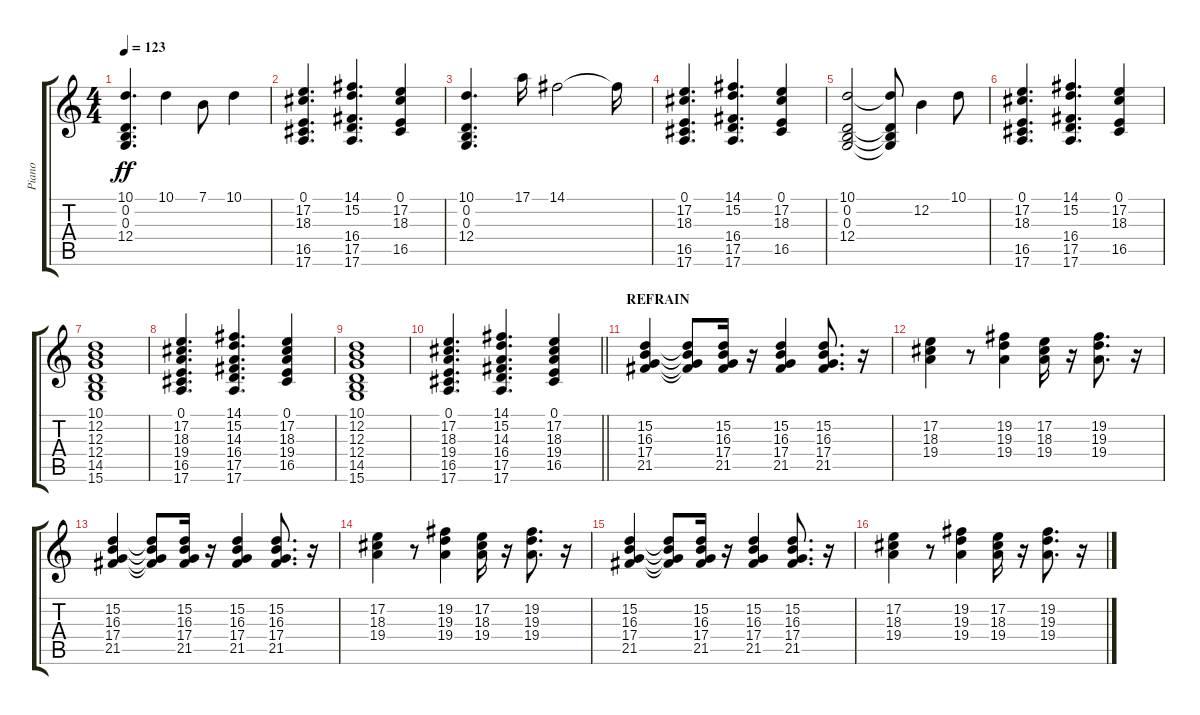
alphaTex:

\track ("Piano" "Piano") {instrument electricpiano1}
\staff {score tabs}
\tuning (E4 B3 G3 D3 A2 E2) {hide}
\ts (4 4)
\tempo 123
\clef g2
\ks c
(10.1 0.2 0.3 12.4).4{d dy ff} 10.1.4 7.1.8 10.1.4 |
(0.1 17.2 18.3 16.5 17.6).4{d} (14.1 15.2 16.4 17.5 17.6).4{d} (0.1 17.2 18.3 16.5).4 |
(10.1 0.2 0.3 12.4).4{d} 17.1.16 14.1.2 14.1{t}.16 |
(0.1 17.2 18.3 16.5 17.6).4{d} (14.1 15.2 16.4 17.5 17.6).4{d} (0.1 17.2 18.3 16.5).4 |
(10.1 0.2 0.3 12.4).2 (10.1{t} 0.2{t} 0.3{t} 12.4{t}).8 12.2.4 10.1.8 |
(0.1 17.2 18.3 16.5 17.6).4{d} (14.1 15.2 16.4 17.5 17.6).4{d} (0.1 17.2 18.3 16.5).4 |
(10.1 12.2 12.3 12.4 14.5 15.6).1 |
(0.1 17.2 18.3 19.4 16.5 17.6).4{d} (14.1 15.2 14.3 16.4 17.5 17.6).4{d} (0.1 17.2 18.3 19.4 16.5).4 |
(10.1 12.2 12.3 12.4 14.5 15.6).1 |
\barLineRight lightlight
(0.1 17.2 18.3 19.4 16.5 17.6).4{d} (14.1 15.2 14.3 16.4 17.5 17.6).4{d} (0.1 17.2 18.3 19.4 16.5).4 |
\section ("" "REFRAIN")
(15.2 16.3 17.4 21.5).4 (15.2{t} 16.3{t} 17.4{t} 21.5{t}).8 (15.2 16.3 17.4 21.5).16 r.16 (15.2 16.3 17.4 21.5).4 (15.2 16.3 17.4 21.5).8{d} r.16 |
(17.2 18.3 19.4).4 r.8 (19.2 19.3 19.4).4 (17.2 18.3 19.4).16 r.16 (19.2 19.3 19.4).8{d} r.16 |
(15.2 16.3 17.4 21.5).4 (15.2{t} 16.3{t} 17.4{t} 21.5{t}).8 (15.2 16.3 17.4 21.5).16 r.16 (15.2 16.3 17.4 21.5).4 (15.2 16.3 17.4 21.5).8{d} r.16 |
(17.2 18.3 19.4).4 r.8 (19.2 19.3 19.4).4 (17.2 18.3 19.4).16 r.16 (19.2 19.3 19.4).8{d} r.16 |
(15.2 16.3 17.4 21.5).4 (15.2{t} 16.3{t} 17.4{t} 21.5{t}).8 (15.2 16.3 17.4 21.5).16 r.16 (15.2 16.3 17.4 21.5).4 (15.2 16.3 17.4 21.5).8{d} r.16 |
(17.2 18.3 19.4).4 r.8 (19.2 19.3 19.4).4 (17.2 18.3 19.4).16 r.16 (19.2 19.3 19.4).8{d} r.16
